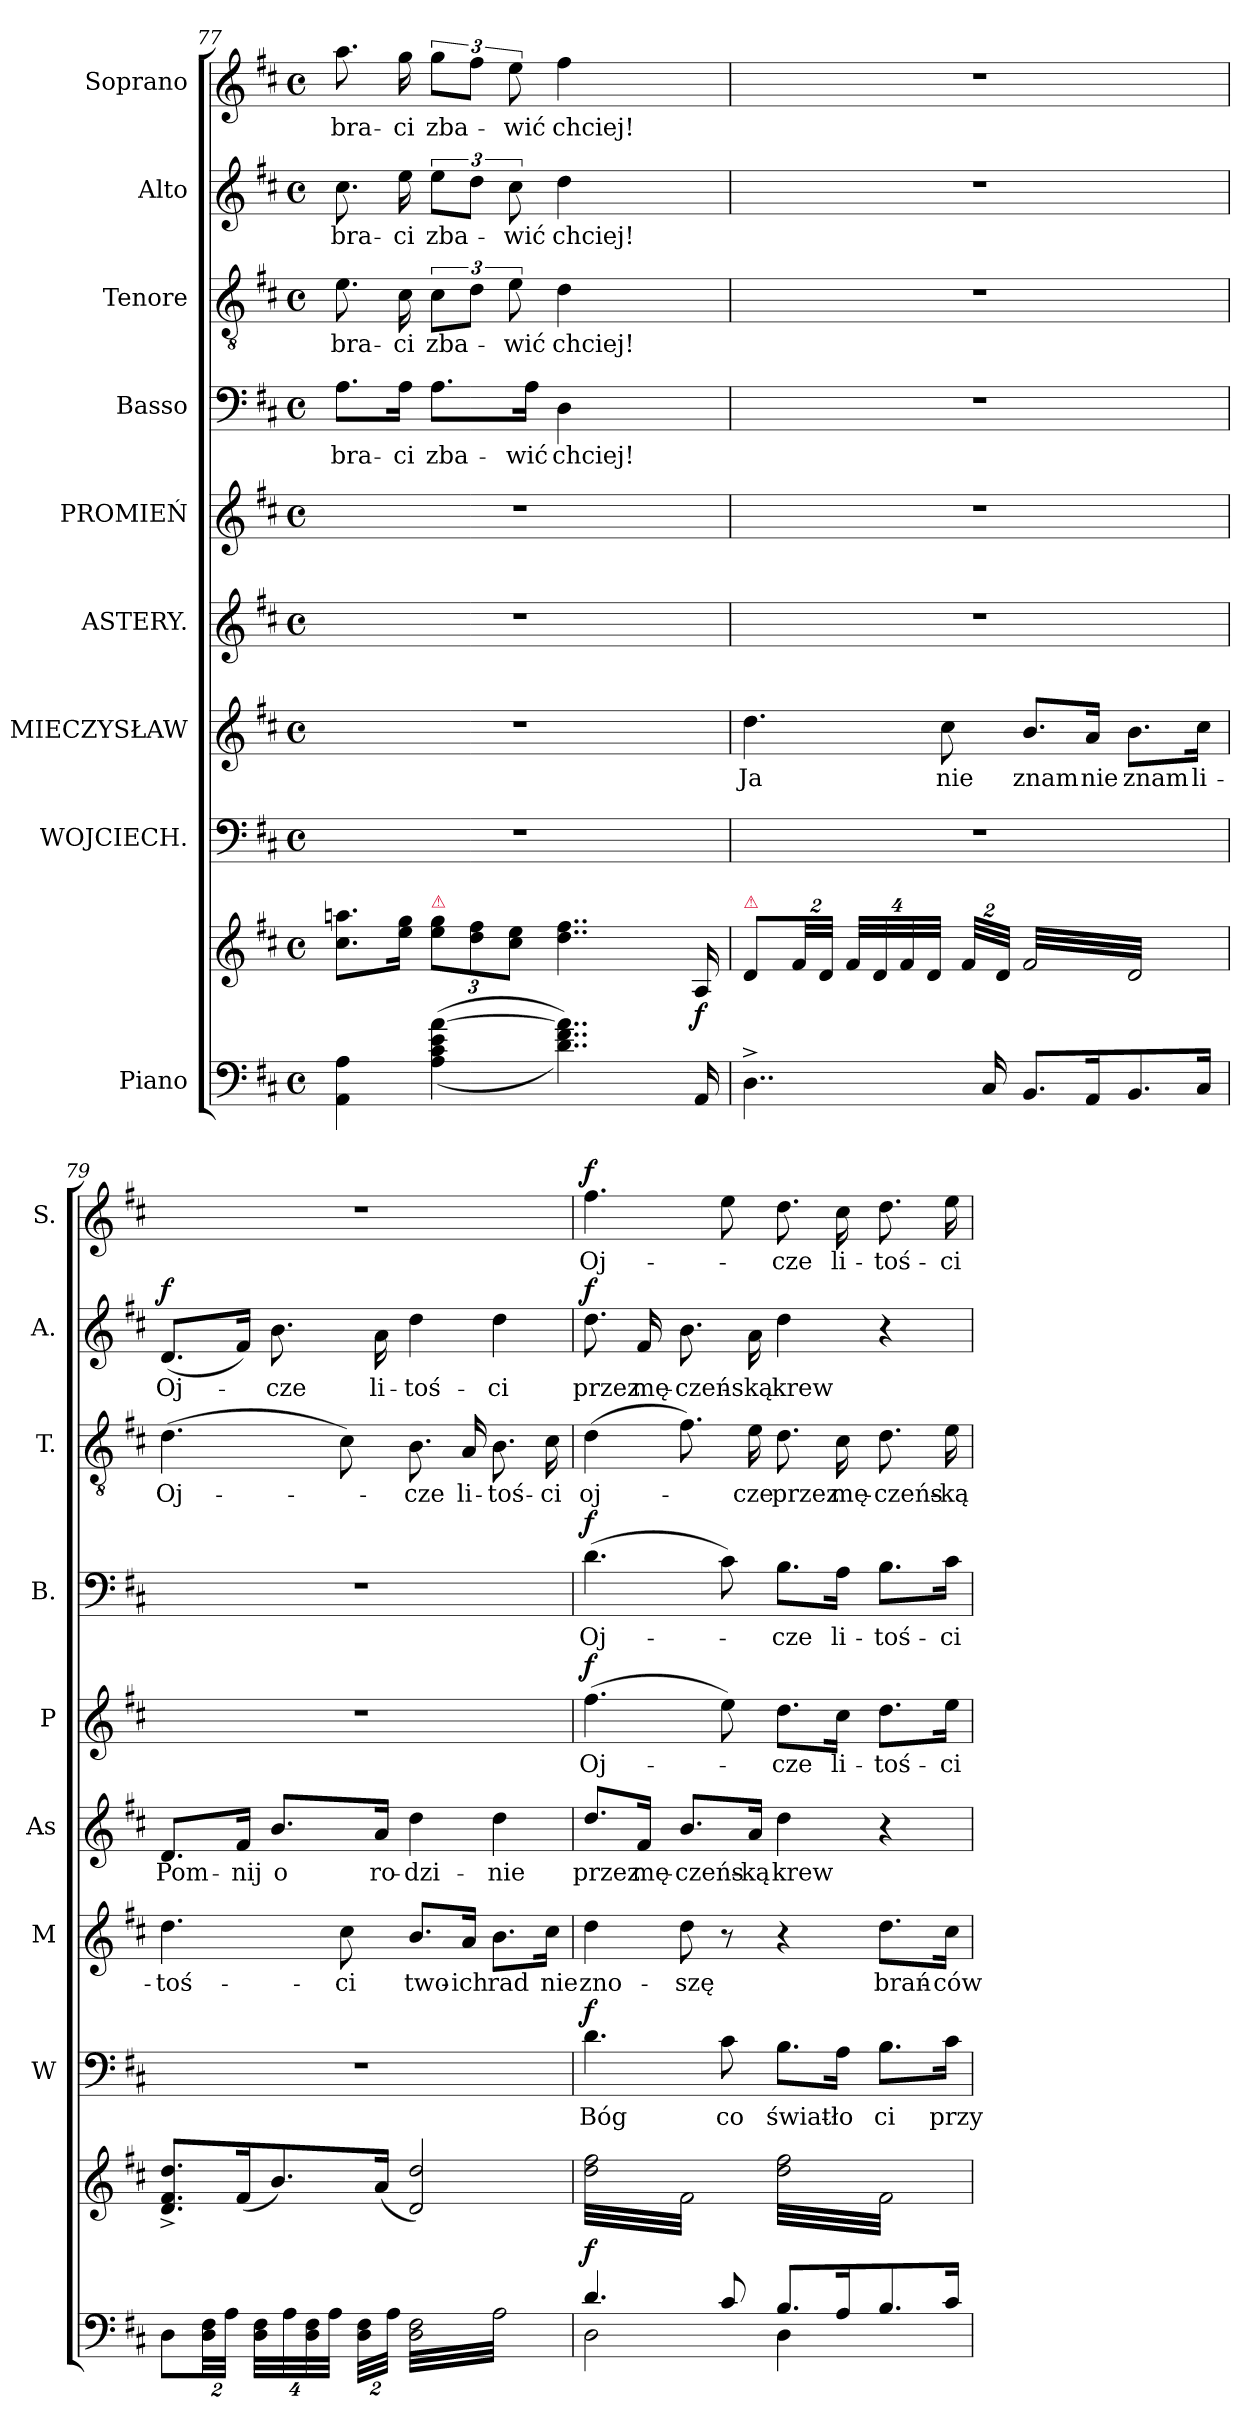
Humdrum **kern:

**kern	**kern	**dynam	**kern	**text	**dynam	**kern	**text	**kern	**text	**kern	**text	**dynam	**kern	**text	**dynam	**kern	**text	**kern	**text	**dynam	**kern	**text	**dynam
*part9	*part9	*part9	*part8	*part8	*part8	*part7	*part7	*part6	*part6	*part5	*part5	*part5	*part4	*part4	*part4	*part3	*part3	*part2	*part2	*part2	*part1	*part1	*part1
*staff10	*staff9	*staff9/10	*staff8	*staff8	*staff8	*staff7	*staff7	*staff6	*staff6	*staff5	*staff5	*staff5	*staff4	*staff4	*staff4	*staff3	*staff3	*staff2	*staff2	*staff2	*staff1	*staff1	*staff1
*I"Piano	*	*	*I"WOJCIECH.	*	*	*I"MIECZYSŁAW	*	*I"ASTERY.	*	*I"PROMIEŃ	*	*	*I"Basso	*	*	*I"Tenore	*	*I"Alto	*	*	*I"Soprano	*	*
*	*	*	*I'W	*	*	*I'M	*	*I'As	*	*I'P	*	*	*I'B.	*	*	*I'T.	*	*I'A.	*	*	*I'S.	*	*
*clefF4	*clefG2	*	*clefF4	*	*	*clefG2	*	*clefG2	*	*clefG2	*	*	*clefF4	*	*	*clefGv2	*	*clefG2	*	*	*clefG2	*	*
*k[f#c#]	*k[f#c#]	*	*k[f#c#]	*	*	*k[f#c#]	*	*k[f#c#]	*	*k[f#c#]	*	*	*k[f#c#]	*	*	*k[f#c#]	*	*k[f#c#]	*	*	*k[f#c#]	*	*
*D:	*D:	*	*D:	*	*	*D:	*	*D:	*	*D:	*	*	*D:	*	*	*D:	*	*D:	*	*	*D:	*	*
*M4/4	*M4/4	*	*M4/4	*	*	*M4/4	*	*M4/4	*	*M4/4	*	*	*M4/4	*	*	*M4/4	*	*M4/4	*	*	*M4/4	*	*
*met(c)	*met(c)	*	*met(c)	*	*	*met(c)	*	*met(c)	*	*met(c)	*	*	*met(c)	*	*	*met(c)	*	*met(c)	*	*	*met(c)	*	*
=77	=77	=77	=77	=77	=77	=77	=77	=77	=77	=77	=77	=77	=77	=77	=77	=77	=77	=77	=77	=77	=77	=77	=77
4AA\ 4A\	8.cc#\ 8.aan\L	.	1r	.	.	1r	.	1r	.	1r	.	.	8.A\L	bra-	.	8.e\	bra-	8.cc#\	bra-	.	8.aa\	bra-	.
.	16ee\ 16gg\Jk	.	.	.	.	.	.	.	.	.	.	.	16A\Jk	-ci	.	16c#\	-ci	16ee\	-ci	.	16gg\	-ci	.
!	!LO:TX:a:color=crimson:t=⚠	!	!	!	!	!	!	!	!	!	!	!	!	!	!	!	!	!	!	!	!	!	!
(<(>4A\ 4c#\ 4e\ [4a\	12ee\ 12gg\L	.	.	.	.	.	.	.	.	.	.	.	8.A\L	zba-	.	12c#\L	zba-	12ee\L	zba-	.	12gg\L	zba-	.
.	12dd\ 12ff#\	.	.	.	.	.	.	.	.	.	.	.	.	.	.	12d\J	.	12dd\J	.	.	12ff#\J	.	.
.	12cc#\ 12ee\J	.	.	.	.	.	.	.	.	.	.	.	.	.	.	12e\	-wić	12cc#\	-wić	.	12ee\	-wić	.
.	.	.	.	.	.	.	.	.	.	.	.	.	16A\Jk	-wić	.	.	.	.	.	.	.	.	.
4..d\ 4..f#\ 4..a]\))	4..dd\ 4..ff#\	.	.	.	.	.	.	.	.	.	.	.	4D\	chciej!	.	4d\	chciej!	4dd\	chciej!	.	4ff#\	chciej!	.
.	.	.	.	.	.	.	.	.	.	.	.	.	4ryy	.	.	4ryy	.	4ryy	.	.	4ryy	.	.
16AA/	16A/	f	.	.	.	.	.	.	.	.	.	.	.	.	.	.	.	.	.	.	.	.	.
=78	=78	=78	=78	=78	=78	=78	=78	=78	=78	=78	=78	=78	=78	=78	=78	=78	=78	=78	=78	=78	=78	=78	=78
!	!LO:TX:a:color=crimson:t=⚠	!	!	!	!	!	!	!	!	!	!	!	!	!	!	!	!	!	!	!	!	!	!
4..D^\	8d/L	.	1r	.	.	4.dd\	Ja	1r	.	1r	.	.	1r	.	.	1r	.	1r	.	.	1r	.	.
.	64%3f#/LL	.	.	.	.	.	.	.	.	.	.	.	.	.	.	.	.	.	.	.	.	.	.
.	64%3d/JJJ	.	.	.	.	.	.	.	.	.	.	.	.	.	.	.	.	.	.	.	.	.	.
.	64%3f#/LLL	.	.	.	.	.	.	.	.	.	.	.	.	.	.	.	.	.	.	.	.	.	.
.	64%3d/	.	.	.	.	.	.	.	.	.	.	.	.	.	.	.	.	.	.	.	.	.	.
.	64%3f#/	.	.	.	.	.	.	.	.	.	.	.	.	.	.	.	.	.	.	.	.	.	.
.	64%3d/JJJ	.	.	.	.	.	.	.	.	.	.	.	.	.	.	.	.	.	.	.	.	.	.
.	.	.	.	.	.	8cc#\	nie	.	.	.	.	.	.	.	.	.	.	.	.	.	.	.	.
.	64%3f#/LLL	.	.	.	.	.	.	.	.	.	.	.	.	.	.	.	.	.	.	.	.	.	.
16C#/	.	.	.	.	.	.	.	.	.	.	.	.	.	.	.	.	.	.	.	.	.	.	.
.	64%3d/JJJ	.	.	.	.	.	.	.	.	.	.	.	.	.	.	.	.	.	.	.	.	.	.
*	*tremolo	*	*	*	*	*	*	*	*	*	*	*	*	*	*	*	*	*	*	*	*	*	*
8.BB/L	32f#/LLL	.	.	.	.	8.b/L	znam	.	.	.	.	.	.	.	.	.	.	.	.	.	.	.	.
.	32d/	.	.	.	.	.	.	.	.	.	.	.	.	.	.	.	.	.	.	.	.	.	.
.	32f#/	.	.	.	.	.	.	.	.	.	.	.	.	.	.	.	.	.	.	.	.	.	.
.	32d/	.	.	.	.	.	.	.	.	.	.	.	.	.	.	.	.	.	.	.	.	.	.
.	32f#/	.	.	.	.	.	.	.	.	.	.	.	.	.	.	.	.	.	.	.	.	.	.
.	32d/	.	.	.	.	.	.	.	.	.	.	.	.	.	.	.	.	.	.	.	.	.	.
16AA/K	32f#/	.	.	.	.	16a/Jk	nie	.	.	.	.	.	.	.	.	.	.	.	.	.	.	.	.
.	32d/	.	.	.	.	.	.	.	.	.	.	.	.	.	.	.	.	.	.	.	.	.	.
8.BB/	32f#/	.	.	.	.	8.b\L	znam	.	.	.	.	.	.	.	.	.	.	.	.	.	.	.	.
.	32d/	.	.	.	.	.	.	.	.	.	.	.	.	.	.	.	.	.	.	.	.	.	.
.	32f#/	.	.	.	.	.	.	.	.	.	.	.	.	.	.	.	.	.	.	.	.	.	.
.	32d/	.	.	.	.	.	.	.	.	.	.	.	.	.	.	.	.	.	.	.	.	.	.
.	32f#/	.	.	.	.	.	.	.	.	.	.	.	.	.	.	.	.	.	.	.	.	.	.
.	32d/	.	.	.	.	.	.	.	.	.	.	.	.	.	.	.	.	.	.	.	.	.	.
16C#/Jk	32f#/	.	.	.	.	16cc#\Jk	li-	.	.	.	.	.	.	.	.	.	.	.	.	.	.	.	.
.	32d/JJJ	.	.	.	.	.	.	.	.	.	.	.	.	.	.	.	.	.	.	.	.	.	.
*	*Xtremolo	*	*	*	*	*	*	*	*	*	*	*	*	*	*	*	*	*	*	*	*	*	*
=79	=79	=79	=79	=79	=79	=79	=79	=79	=79	=79	=79	=79	=79	=79	=79	=79	=79	=79	=79	=79	=79	=79	=79
!	!	!	!	!	!	!	!	!	!	!	!	!	!	!	!	!	!	!	!	!LO:DY:a	!	!	!
8D\L	8.d^/ 8.f#^/ 8.dd^/L	.	1r	.	.	4.dd\	-toś-	8.d/L	Pom-	1r	.	.	1r	.	.	(4.d\	Oj-	(8.d/L	Oj-	f	1r	.	.
.	.	.	.	.	.	.	.	.	.	.	.	.	.	.	.	.	.	.	.	.	.	.	.
.	.	.	.	.	.	.	.	.	.	.	.	.	.	.	.	.	.	.	.	.	.	.	.
.	.	.	.	.	.	.	.	.	.	.	.	.	.	.	.	.	.	.	.	.	.	.	.
64%3D\ 64%3F#\LL	.	.	.	.	.	.	.	.	.	.	.	.	.	.	.	.	.	.	.	.	.	.	.
.	.	.	.	.	.	.	.	.	.	.	.	.	.	.	.	.	.	.	.	.	.	.	.
64%3A\JJJ	.	.	.	.	.	.	.	.	.	.	.	.	.	.	.	.	.	.	.	.	.	.	.
.	(16f#/K	.	.	.	.	.	.	16f#/Jk	-nij	.	.	.	.	.	.	.	.	16f#/Jk)	.	.	.	.	.
64%3D\ 64%3F#\LLL	.	.	.	.	.	.	.	.	.	.	.	.	.	.	.	.	.	.	.	.	.	.	.
.	8.b/)	.	.	.	.	.	.	8.b/L	o	.	.	.	.	.	.	.	.	8.b\	-cze	.	.	.	.
64%3A\	.	.	.	.	.	.	.	.	.	.	.	.	.	.	.	.	.	.	.	.	.	.	.
64%3D\ 64%3F#\	.	.	.	.	.	.	.	.	.	.	.	.	.	.	.	.	.	.	.	.	.	.	.
64%3A\JJJ	.	.	.	.	.	.	.	.	.	.	.	.	.	.	.	.	.	.	.	.	.	.	.
.	.	.	.	.	.	8cc#\	-ci	.	.	.	.	.	.	.	.	8c#\)	.	.	.	.	.	.	.
64%3D\ 64%3F#\LLL	.	.	.	.	.	.	.	.	.	.	.	.	.	.	.	.	.	.	.	.	.	.	.
.	(16a/Jk	.	.	.	.	.	.	16a/Jk	ro-	.	.	.	.	.	.	.	.	16a\	li-	.	.	.	.
64%3A\JJJ	.	.	.	.	.	.	.	.	.	.	.	.	.	.	.	.	.	.	.	.	.	.	.
*tremolo	*	*	*	*	*	*	*	*	*	*	*	*	*	*	*	*	*	*	*	*	*	*	*
32D\ 32F#\LLL	2d/ 2dd/)	.	.	.	.	8.b/L	two-	4dd\	-dzi-	.	.	.	.	.	.	8.B\	-cze	4dd\	-toś-	.	.	.	.
32A\	.	.	.	.	.	.	.	.	.	.	.	.	.	.	.	.	.	.	.	.	.	.	.
32D\ 32F#\	.	.	.	.	.	.	.	.	.	.	.	.	.	.	.	.	.	.	.	.	.	.	.
32A\	.	.	.	.	.	.	.	.	.	.	.	.	.	.	.	.	.	.	.	.	.	.	.
32D\ 32F#\	.	.	.	.	.	.	.	.	.	.	.	.	.	.	.	.	.	.	.	.	.	.	.
32A\	.	.	.	.	.	.	.	.	.	.	.	.	.	.	.	.	.	.	.	.	.	.	.
32D\ 32F#\	.	.	.	.	.	16a/Jk	-ich	.	.	.	.	.	.	.	.	16A/	li-	.	.	.	.	.	.
32A\	.	.	.	.	.	.	.	.	.	.	.	.	.	.	.	.	.	.	.	.	.	.	.
32D\ 32F#\	.	.	.	.	.	8.b\L	rad	4dd\	-nie	.	.	.	.	.	.	8.B\	-toś-	4dd\	-ci	.	.	.	.
32A\	.	.	.	.	.	.	.	.	.	.	.	.	.	.	.	.	.	.	.	.	.	.	.
32D\ 32F#\	.	.	.	.	.	.	.	.	.	.	.	.	.	.	.	.	.	.	.	.	.	.	.
32A\	.	.	.	.	.	.	.	.	.	.	.	.	.	.	.	.	.	.	.	.	.	.	.
32D\ 32F#\	.	.	.	.	.	.	.	.	.	.	.	.	.	.	.	.	.	.	.	.	.	.	.
32A\	.	.	.	.	.	.	.	.	.	.	.	.	.	.	.	.	.	.	.	.	.	.	.
32D\ 32F#\	.	.	.	.	.	16cc#\Jk	nie	.	.	.	.	.	.	.	.	16c#\	-ci	.	.	.	.	.	.
32A\JJJ	.	.	.	.	.	.	.	.	.	.	.	.	.	.	.	.	.	.	.	.	.	.	.
*Xtremolo	*	*	*	*	*	*	*	*	*	*	*	*	*	*	*	*	*	*	*	*	*	*	*
=80	=80	=80	=80	=80	=80	=80	=80	=80	=80	=80	=80	=80	=80	=80	=80	=80	=80	=80	=80	=80	=80	=80	=80
*^	*	*	*	*	*	*	*	*	*	*	*	*	*	*	*	*	*	*	*	*	*	*	*
!	!	!	!	!	!	!LO:DY:a	!	!	!	!	!	!	!LO:DY:a	!	!	!LO:DY:a	!	!	!	!	!LO:DY:a	!	!	!LO:DY:a
*	*	*tremolo	*	*	*	*	*	*	*	*	*	*	*	*	*	*	*	*	*	*	*	*	*	*
4.d/	2D\	32dd\ 32ff#\LLL	f	4.d\	Bóg	f	4dd\	zno-	8.dd/L	przez	(4.ff#\	Oj-	f	(4.d\	Oj-	f	(4d\	oj-	8.dd\	przez	f	4.ff#\	Oj-	f
.	.	32f#\	.	.	.	.	.	.	.	.	.	.	.	.	.	.	.	.	.	.	.	.	.	.
.	.	32dd\ 32ff#\	.	.	.	.	.	.	.	.	.	.	.	.	.	.	.	.	.	.	.	.	.	.
.	.	32f#\	.	.	.	.	.	.	.	.	.	.	.	.	.	.	.	.	.	.	.	.	.	.
.	.	32dd\ 32ff#\	.	.	.	.	.	.	.	.	.	.	.	.	.	.	.	.	.	.	.	.	.	.
.	.	32f#\	.	.	.	.	.	.	.	.	.	.	.	.	.	.	.	.	.	.	.	.	.	.
.	.	32dd\ 32ff#\	.	.	.	.	.	.	16f#/Jk	mę-	.	.	.	.	.	.	.	.	16f#/	mę-	.	.	.	.
.	.	32f#\	.	.	.	.	.	.	.	.	.	.	.	.	.	.	.	.	.	.	.	.	.	.
.	.	32dd\ 32ff#\	.	.	.	.	8dd\	-szę	8.b/L	-czeńs-	.	.	.	.	.	.	8.f#\)	.	8.b\	-czeń-	.	.	.	.
.	.	32f#\	.	.	.	.	.	.	.	.	.	.	.	.	.	.	.	.	.	.	.	.	.	.
.	.	32dd\ 32ff#\	.	.	.	.	.	.	.	.	.	.	.	.	.	.	.	.	.	.	.	.	.	.
.	.	32f#\	.	.	.	.	.	.	.	.	.	.	.	.	.	.	.	.	.	.	.	.	.	.
8c#/	.	32dd\ 32ff#\	.	8c#\	co	.	8r	.	.	.	8ee\)	.	.	8c#\)	.	.	.	.	.	.	.	8ee\	.	.
.	.	32f#\	.	.	.	.	.	.	.	.	.	.	.	.	.	.	.	.	.	.	.	.	.	.
.	.	32dd\ 32ff#\	.	.	.	.	.	.	16a/Jk	-ką	.	.	.	.	.	.	16e\	-cze	16a\	-ską	.	.	.	.
.	.	32f#\JJJ	.	.	.	.	.	.	.	.	.	.	.	.	.	.	.	.	.	.	.	.	.	.
8.B/L	4D\	32dd\ 32ff#\LLL	.	8.B\L	świat-	.	4r	.	4dd\	krew	8.dd\L	-cze	.	8.B\L	-cze	.	8.d\	przez	4dd\	krew	.	8.dd\	-cze	.
.	.	32f#\	.	.	.	.	.	.	.	.	.	.	.	.	.	.	.	.	.	.	.	.	.	.
.	.	32dd\ 32ff#\	.	.	.	.	.	.	.	.	.	.	.	.	.	.	.	.	.	.	.	.	.	.
.	.	32f#\	.	.	.	.	.	.	.	.	.	.	.	.	.	.	.	.	.	.	.	.	.	.
.	.	32dd\ 32ff#\	.	.	.	.	.	.	.	.	.	.	.	.	.	.	.	.	.	.	.	.	.	.
.	.	32f#\	.	.	.	.	.	.	.	.	.	.	.	.	.	.	.	.	.	.	.	.	.	.
16A/K	.	32dd\ 32ff#\	.	16A\Jk	-ło	.	.	.	.	.	16cc#\Jk	li-	.	16A\Jk	li-	.	16c#\	mę-	.	.	.	16cc#\	li-	.
.	.	32f#\	.	.	.	.	.	.	.	.	.	.	.	.	.	.	.	.	.	.	.	.	.	.
8.B/	4ryy	32dd\ 32ff#\	.	8.B\L	ci	.	8.dd\L	brań-	4r	.	8.dd\L	-toś-	.	8.B\L	-toś-	.	8.d\	-czeńs-	4r	.	.	8.dd\	-toś-	.
.	.	32f#\	.	.	.	.	.	.	.	.	.	.	.	.	.	.	.	.	.	.	.	.	.	.
.	.	32dd\ 32ff#\	.	.	.	.	.	.	.	.	.	.	.	.	.	.	.	.	.	.	.	.	.	.
.	.	32f#\	.	.	.	.	.	.	.	.	.	.	.	.	.	.	.	.	.	.	.	.	.	.
.	.	32dd\ 32ff#\	.	.	.	.	.	.	.	.	.	.	.	.	.	.	.	.	.	.	.	.	.	.
.	.	32f#\	.	.	.	.	.	.	.	.	.	.	.	.	.	.	.	.	.	.	.	.	.	.
16c#/Jk	.	32dd\ 32ff#\	.	16c#\Jk	przy-	.	16cc#\Jk	-ców	.	.	16ee\Jk	-ci	.	16c#\Jk	-ci	.	16e\	-ką	.	.	.	16ee\	-ci	.
.	.	32f#\JJJ	.	.	.	.	.	.	.	.	.	.	.	.	.	.	.	.	.	.	.	.	.	.
*	*	*Xtremolo	*	*	*	*	*	*	*	*	*	*	*	*	*	*	*	*	*	*	*	*	*	*
.	.	.	.	.	.	.	.	.	.	.	.	.	.	.	.	.	.	.	.	.	.	.	.	.
.	.	.	.	.	.	.	.	.	.	.	.	.	.	.	.	.	.	.	.	.	.	.	.	.
.	.	.	.	.	.	.	.	.	.	.	.	.	.	.	.	.	.	.	.	.	.	.	.	.
.	.	.	.	.	.	.	.	.	.	.	.	.	.	.	.	.	.	.	.	.	.	.	.	.
.	.	.	.	.	.	.	.	.	.	.	.	.	.	.	.	.	.	.	.	.	.	.	.	.
.	.	.	.	.	.	.	.	.	.	.	.	.	.	.	.	.	.	.	.	.	.	.	.	.
.	.	.	.	.	.	.	.	.	.	.	.	.	.	.	.	.	.	.	.	.	.	.	.	.
.	.	.	.	.	.	.	.	.	.	.	.	.	.	.	.	.	.	.	.	.	.	.	.	.
*v	*v	*	*	*	*	*	*	*	*	*	*	*	*	*	*	*	*	*	*	*	*	*	*	*
=	=	=	=	=	=	=	=	=	=	=	=	=	=	=	=	=	=	=	=	=	=	=	=
*-	*-	*-	*-	*-	*-	*-	*-	*-	*-	*-	*-	*-	*-	*-	*-	*-	*-	*-	*-	*-	*-	*-	*-
